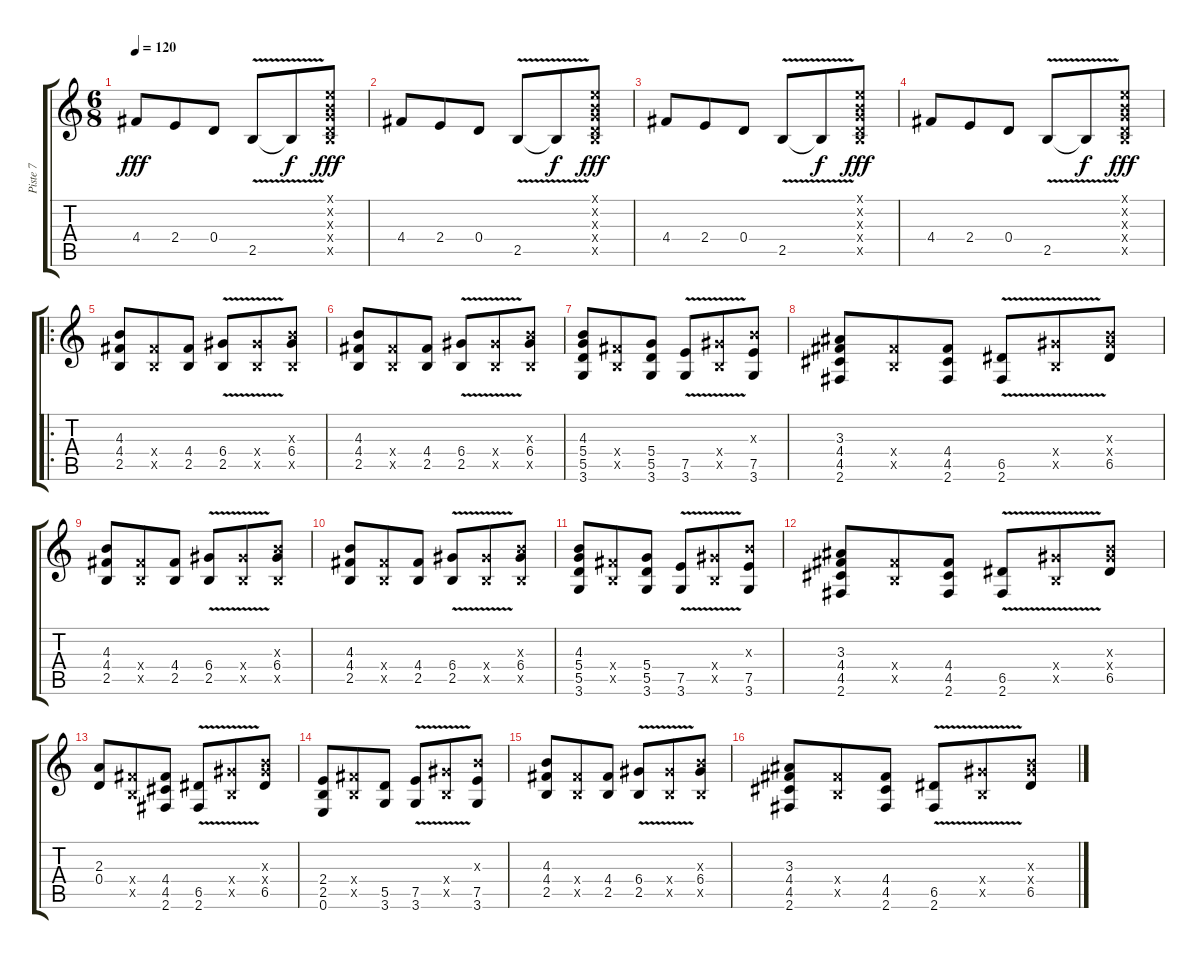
\track ("Piste 7" "Piste 7") {instrument electricguitarmuted}
\staff {score tabs}
\tuning (E4 B3 G3 D3 A2 E2) {hide}
\ts (6 8)
\tempo 120
\clef g2
\ks c
4.4.8{dy fff instrument electricguitarmuted} 2.4.8 0.4.8 2.5{v}.8 2.5{v t}.8{dy f} (0.1{x} 0.2{x} 0.3{x} 0.4{x} 2.5{x}).8{dy fff} |
4.4.8 2.4.8 0.4.8 2.5{v}.8 2.5{v t}.8{dy f} (0.1{x} 0.2{x} 0.3{x} 0.4{x} 2.5{x}).8{dy fff} |
4.4.8 2.4.8 0.4.8 2.5{v}.8 2.5{v t}.8{dy f} (0.1{x} 0.2{x} 0.3{x} 0.4{x} 2.5{x}).8{dy fff} |
4.4.8 2.4.8 0.4.8 2.5{v}.8 2.5{v t}.8{dy f} (0.1{x} 0.2{x} 0.3{x} 0.4{x} 2.5{x}).8{dy fff} |
\ro
(4.3 4.4 2.5).8 (4.4{x} 2.5{x}).8 (4.4 2.5).8 (6.4{v} 2.5{v}).8 (6.4{v x} 2.5{v x}).8 (4.3{x} 6.4 2.5{x}).8 |
(4.3 4.4 2.5).8 (4.4{x} 2.5{x}).8 (4.4 2.5).8 (6.4{v} 2.5{v}).8 (6.4{v x} 2.5{v x}).8 (4.3{x} 6.4 2.5{x}).8 |
(4.3 5.4 5.5 3.6).8 (4.4{x} 2.5{x}).8 (5.4 5.5 3.6).8 (7.5{v} 3.6{v}).8 (6.4{v x} 2.5{v x}).8 (4.3{x} 7.5 3.6).8 |
(3.3 4.4 4.5 2.6).8 (4.4{x} 2.5{x}).8 (4.4 4.5 2.6).8 (6.5{v} 2.6{v}).8 (6.4{v x} 2.5{v x}).8 (4.3{x} 6.4{x} 6.5).8 |
(4.3 4.4 2.5).8 (4.4{x} 2.5{x}).8 (4.4 2.5).8 (6.4{v} 2.5{v}).8 (6.4{v x} 2.5{v x}).8 (4.3{x} 6.4 2.5{x}).8 |
(4.3 4.4 2.5).8 (4.4{x} 2.5{x}).8 (4.4 2.5).8 (6.4{v} 2.5{v}).8 (6.4{v x} 2.5{v x}).8 (4.3{x} 6.4 2.5{x}).8 |
(4.3 5.4 5.5 3.6).8 (4.4{x} 2.5{x}).8 (5.4 5.5 3.6).8 (7.5{v} 3.6{v}).8 (6.4{v x} 2.5{v x}).8 (4.3{x} 7.5 3.6).8 |
(3.3 4.4 4.5 2.6).8 (4.4{x} 2.5{x}).8 (4.4 4.5 2.6).8 (6.5{v} 2.6{v}).8 (6.4{v x} 2.5{v x}).8 (4.3{x} 6.4{x} 6.5).8 |
(2.3 0.4).8 (4.4{x} 2.5{x}).8 (4.4 4.5 2.6).8 (6.5{v} 2.6{v}).8 (6.4{v x} 2.5{v x}).8 (4.3{x} 6.4{x} 6.5).8 |
(2.4 2.5 0.6).8 (4.4{x} 2.5{x}).8 (5.5 3.6).8 (7.5{v} 3.6{v}).8 (6.4{v x} 2.5{v x}).8 (4.3{x} 7.5 3.6).8 |
(4.3 4.4 2.5).8 (4.4{x} 2.5{x}).8 (4.4 2.5).8 (6.4{v} 2.5{v}).8 (6.4{v x} 2.5{v x}).8 (4.3{x} 6.4 2.5{x}).8 |
(3.3 4.4 4.5 2.6).8 (4.4{x} 2.5{x}).8 (4.4 4.5 2.6).8 (6.5{v} 2.6{v}).8 (6.4{v x} 2.5{v x}).8 (4.3{x} 6.4{x} 6.5).8
